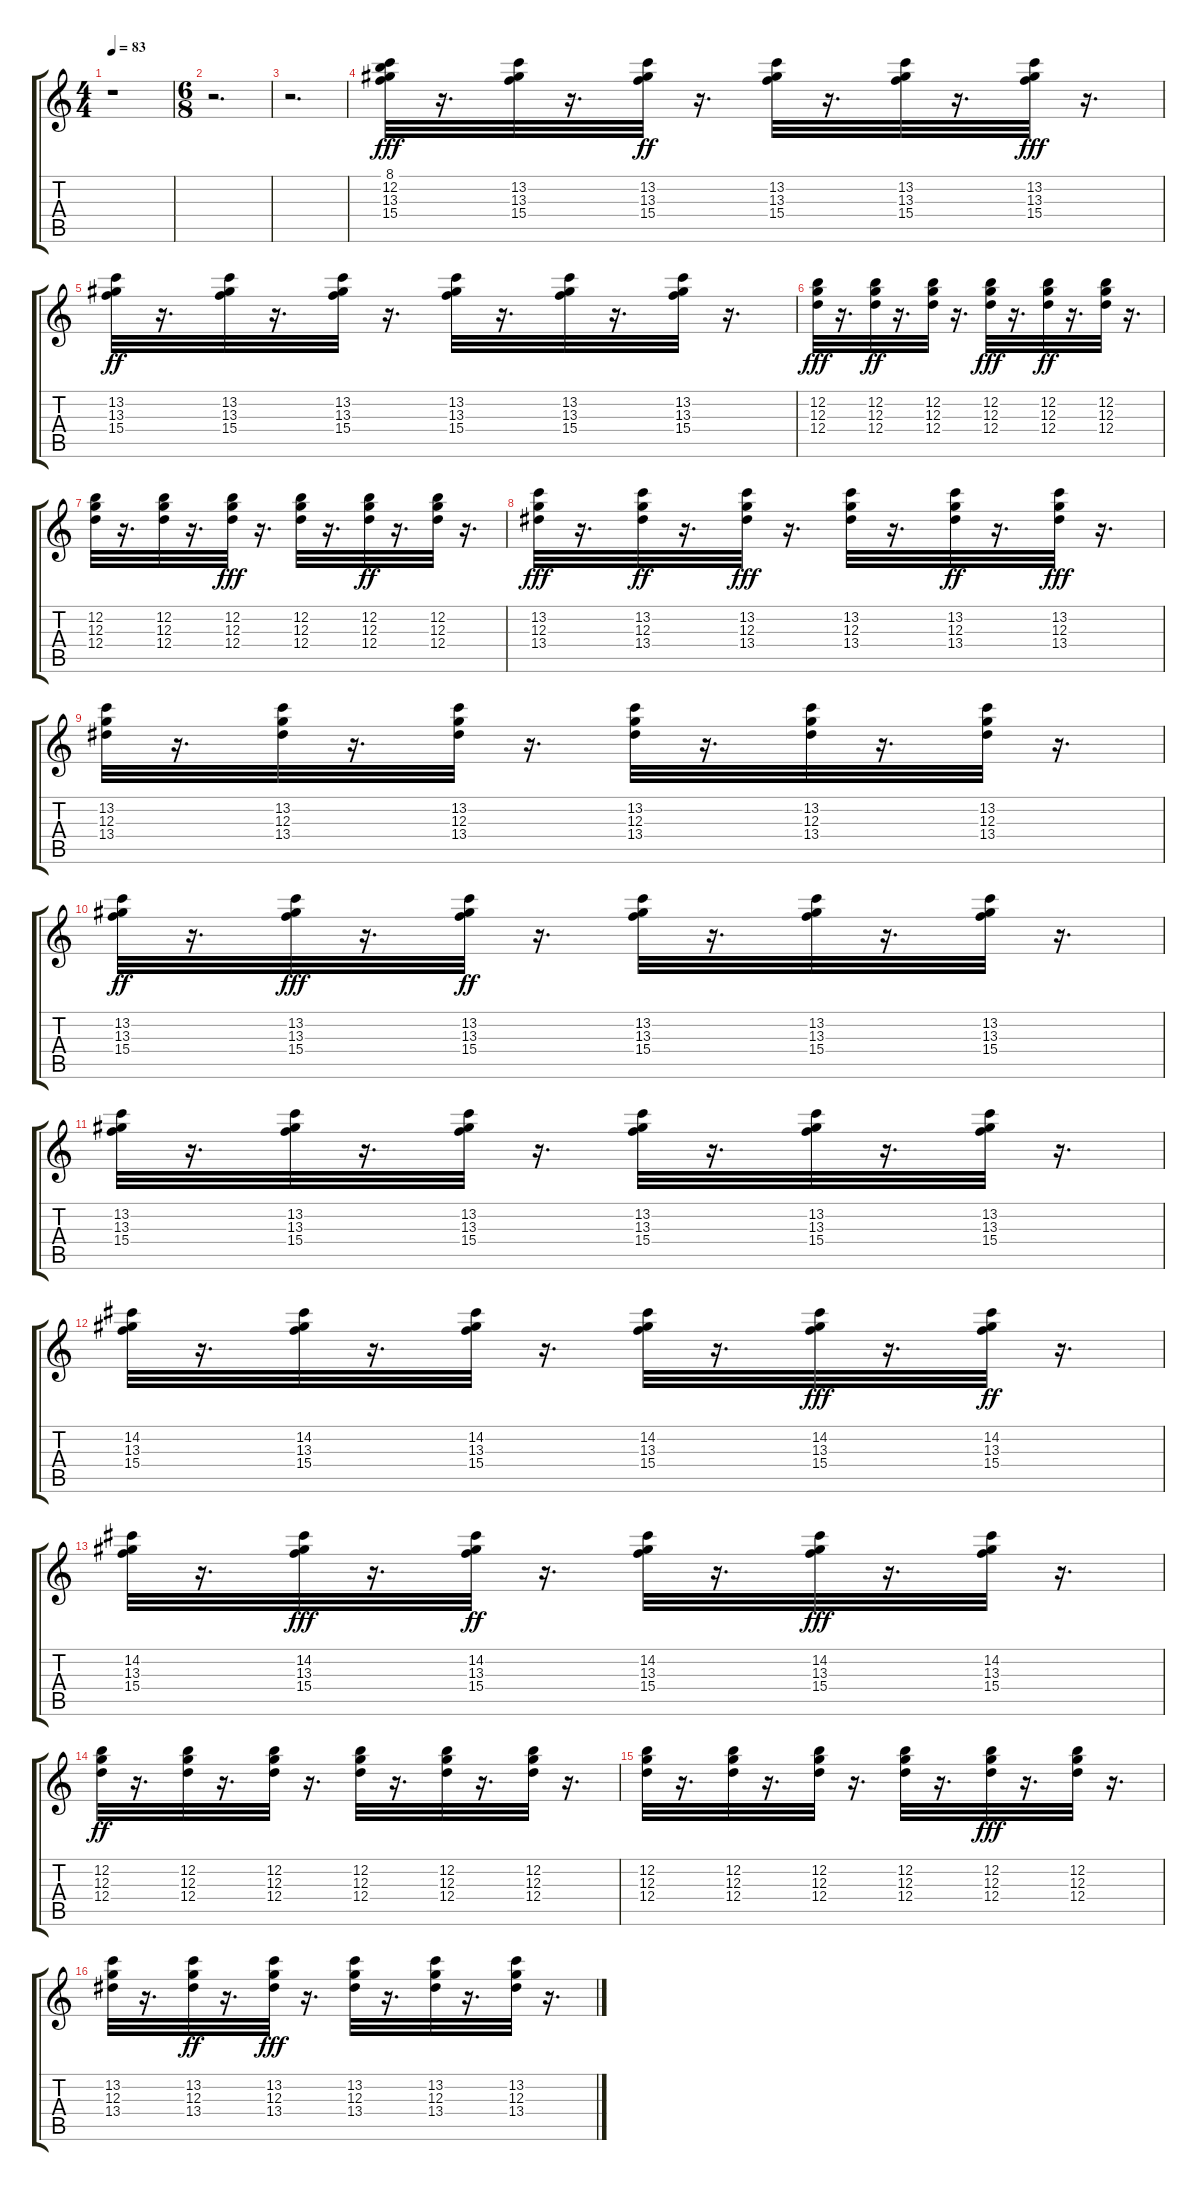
\track "" {instrument electricbassfinger}
\staff {score tabs}
\tuning (E4 B3 G3 D3 A2 E2) {hide}
\ts (4 4)
\tempo 83
\clef g2
\ks c
r.1{dy fff instrument electricbassfinger} |
\ts (6 8)
r.2{d} |
r.2{d} |
(8.1 12.2 13.3 15.4).32 r.16{d} (13.2 13.3 15.4).32 r.16{d} (13.2 13.3 15.4).32{dy ff} r.16{d} (13.2 13.3 15.4).32 r.16{d} (13.2 13.3 15.4).32 r.16{d} (13.2 13.3 15.4).32{dy fff} r.16{d} |
(13.2 13.3 15.4).32{dy ff} r.16{d} (13.2 13.3 15.4).32 r.16{d} (13.2 13.3 15.4).32 r.16{d} (13.2 13.3 15.4).32 r.16{d} (13.2 13.3 15.4).32 r.16{d} (13.2 13.3 15.4).32 r.16{d} |
(12.2 12.3 12.4).32{dy fff} r.16{d} (12.2 12.3 12.4).32{dy ff} r.16{d} (12.2 12.3 12.4).32 r.16{d} (12.2 12.3 12.4).32{dy fff} r.16{d} (12.2 12.3 12.4).32{dy ff} r.16{d} (12.2 12.3 12.4).32 r.16{d} |
(12.2 12.3 12.4).32 r.16{d} (12.2 12.3 12.4).32 r.16{d} (12.2 12.3 12.4).32{dy fff} r.16{d} (12.2 12.3 12.4).32 r.16{d} (12.2 12.3 12.4).32{dy ff} r.16{d} (12.2 12.3 12.4).32 r.16{d} |
(13.2 12.3 13.4).32{dy fff} r.16{d} (13.2 12.3 13.4).32{dy ff} r.16{d} (13.2 12.3 13.4).32{dy fff} r.16{d} (13.2 12.3 13.4).32 r.16{d} (13.2 12.3 13.4).32{dy ff} r.16{d} (13.2 12.3 13.4).32{dy fff} r.16{d} |
(13.2 12.3 13.4).32 r.16{d} (13.2 12.3 13.4).32 r.16{d} (13.2 12.3 13.4).32 r.16{d} (13.2 12.3 13.4).32 r.16{d} (13.2 12.3 13.4).32 r.16{d} (13.2 12.3 13.4).32 r.16{d} |
(13.2 13.3 15.4).32{dy ff} r.16{d} (13.2 13.3 15.4).32{dy fff} r.16{d} (13.2 13.3 15.4).32{dy ff} r.16{d} (13.2 13.3 15.4).32 r.16{d} (13.2 13.3 15.4).32 r.16{d} (13.2 13.3 15.4).32 r.16{d} |
(13.2 13.3 15.4).32 r.16{d} (13.2 13.3 15.4).32 r.16{d} (13.2 13.3 15.4).32 r.16{d} (13.2 13.3 15.4).32 r.16{d} (13.2 13.3 15.4).32 r.16{d} (13.2 13.3 15.4).32 r.16{d} |
(14.2 13.3 15.4).32 r.16{d} (14.2 13.3 15.4).32 r.16{d} (14.2 13.3 15.4).32 r.16{d} (14.2 13.3 15.4).32 r.16{d} (14.2 13.3 15.4).32{dy fff} r.16{d} (14.2 13.3 15.4).32{dy ff} r.16{d} |
(14.2 13.3 15.4).32 r.16{d} (14.2 13.3 15.4).32{dy fff} r.16{d} (14.2 13.3 15.4).32{dy ff} r.16{d} (14.2 13.3 15.4).32 r.16{d} (14.2 13.3 15.4).32{dy fff} r.16{d} (14.2 13.3 15.4).32 r.16{d} |
(12.2 12.3 12.4).32{dy ff} r.16{d} (12.2 12.3 12.4).32 r.16{d} (12.2 12.3 12.4).32 r.16{d} (12.2 12.3 12.4).32 r.16{d} (12.2 12.3 12.4).32 r.16{d} (12.2 12.3 12.4).32 r.16{d} |
(12.2 12.3 12.4).32 r.16{d} (12.2 12.3 12.4).32 r.16{d} (12.2 12.3 12.4).32 r.16{d} (12.2 12.3 12.4).32 r.16{d} (12.2 12.3 12.4).32{dy fff} r.16{d} (12.2 12.3 12.4).32 r.16{d} |
(13.2 12.3 13.4).32 r.16{d} (13.2 12.3 13.4).32{dy ff} r.16{d} (13.2 12.3 13.4).32{dy fff} r.16{d} (13.2 12.3 13.4).32 r.16{d} (13.2 12.3 13.4).32 r.16{d} (13.2 12.3 13.4).32 r.16{d}
